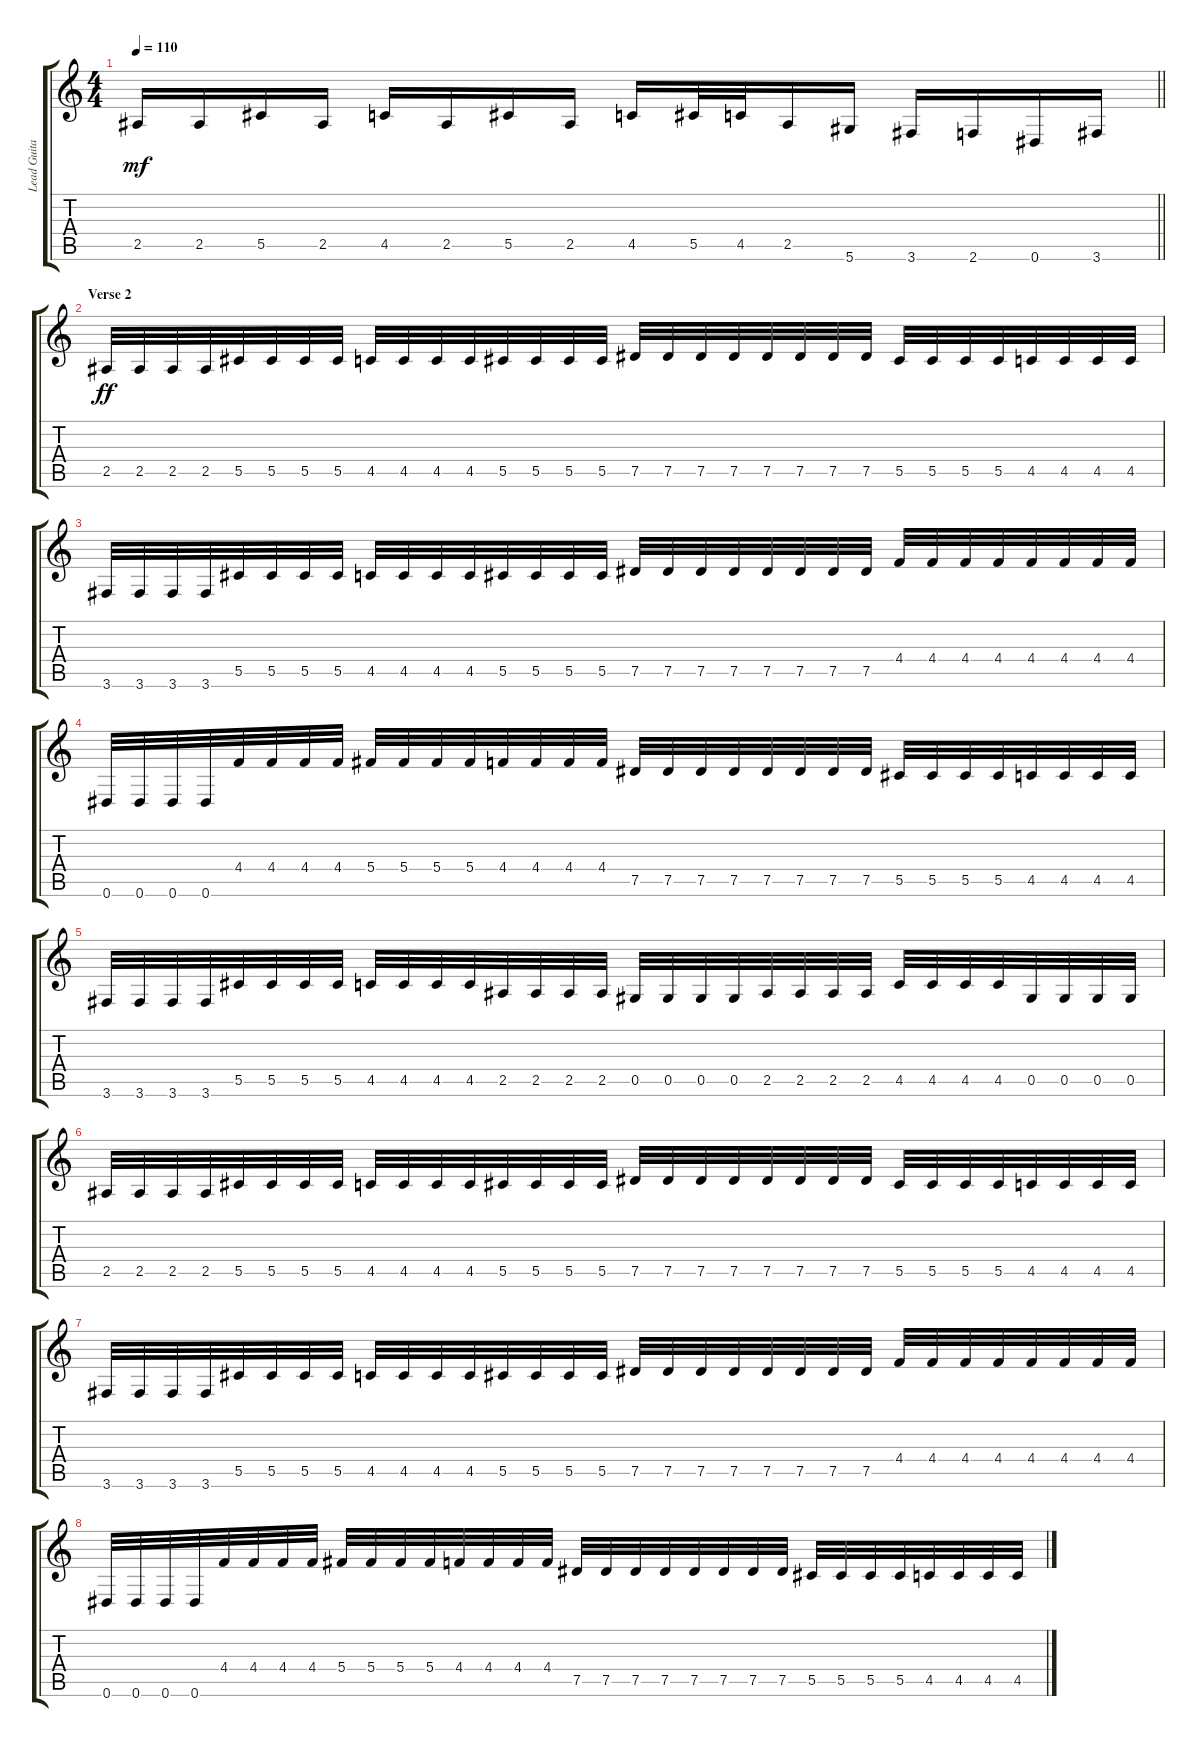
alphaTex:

\track ("Lead Guitar - Riku" "Lead Guita") {instrument distortionguitar}
\staff {score tabs}
\tuning (Eb4 Bb3 Gb3 Db3 Ab2 Eb2) {hide}
\ts (4 4)
\tempo 110
\clef g2
\barLineRight lightlight
\ks c
2.5.16{dy mf} 2.5.16 5.5.16 2.5.16 4.5.16 2.5.16 5.5.16 2.5.16 4.5.16 5.5.32 4.5.32 2.5.16 5.6.16 3.6.16 2.6.16 0.6.16 3.6.16 |
\section ("" "Verse 2")
2.5.32{dy ff} 2.5.32 2.5.32 2.5.32 5.5.32 5.5.32 5.5.32 5.5.32 4.5.32 4.5.32 4.5.32 4.5.32 5.5.32 5.5.32 5.5.32 5.5.32 7.5.32 7.5.32 7.5.32 7.5.32 7.5.32 7.5.32 7.5.32 7.5.32 5.5.32 5.5.32 5.5.32 5.5.32 4.5.32 4.5.32 4.5.32 4.5.32 |
3.6.32 3.6.32 3.6.32 3.6.32 5.5.32 5.5.32 5.5.32 5.5.32 4.5.32 4.5.32 4.5.32 4.5.32 5.5.32 5.5.32 5.5.32 5.5.32 7.5.32 7.5.32 7.5.32 7.5.32 7.5.32 7.5.32 7.5.32 7.5.32 4.4.32 4.4.32 4.4.32 4.4.32 4.4.32 4.4.32 4.4.32 4.4.32 |
0.6.32 0.6.32 0.6.32 0.6.32 4.4.32 4.4.32 4.4.32 4.4.32 5.4.32 5.4.32 5.4.32 5.4.32 4.4.32 4.4.32 4.4.32 4.4.32 7.5.32 7.5.32 7.5.32 7.5.32 7.5.32 7.5.32 7.5.32 7.5.32 5.5.32 5.5.32 5.5.32 5.5.32 4.5.32 4.5.32 4.5.32 4.5.32 |
3.6.32 3.6.32 3.6.32 3.6.32 5.5.32 5.5.32 5.5.32 5.5.32 4.5.32 4.5.32 4.5.32 4.5.32 2.5.32 2.5.32 2.5.32 2.5.32 0.5.32 0.5.32 0.5.32 0.5.32 2.5.32 2.5.32 2.5.32 2.5.32 4.5.32 4.5.32 4.5.32 4.5.32 0.5.32 0.5.32 0.5.32 0.5.32 |
2.5.32 2.5.32 2.5.32 2.5.32 5.5.32 5.5.32 5.5.32 5.5.32 4.5.32 4.5.32 4.5.32 4.5.32 5.5.32 5.5.32 5.5.32 5.5.32 7.5.32 7.5.32 7.5.32 7.5.32 7.5.32 7.5.32 7.5.32 7.5.32 5.5.32 5.5.32 5.5.32 5.5.32 4.5.32 4.5.32 4.5.32 4.5.32 |
3.6.32 3.6.32 3.6.32 3.6.32 5.5.32 5.5.32 5.5.32 5.5.32 4.5.32 4.5.32 4.5.32 4.5.32 5.5.32 5.5.32 5.5.32 5.5.32 7.5.32 7.5.32 7.5.32 7.5.32 7.5.32 7.5.32 7.5.32 7.5.32 4.4.32 4.4.32 4.4.32 4.4.32 4.4.32 4.4.32 4.4.32 4.4.32 |
0.6.32 0.6.32 0.6.32 0.6.32 4.4.32 4.4.32 4.4.32 4.4.32 5.4.32 5.4.32 5.4.32 5.4.32 4.4.32 4.4.32 4.4.32 4.4.32 7.5.32 7.5.32 7.5.32 7.5.32 7.5.32 7.5.32 7.5.32 7.5.32 5.5.32 5.5.32 5.5.32 5.5.32 4.5.32 4.5.32 4.5.32 4.5.32
